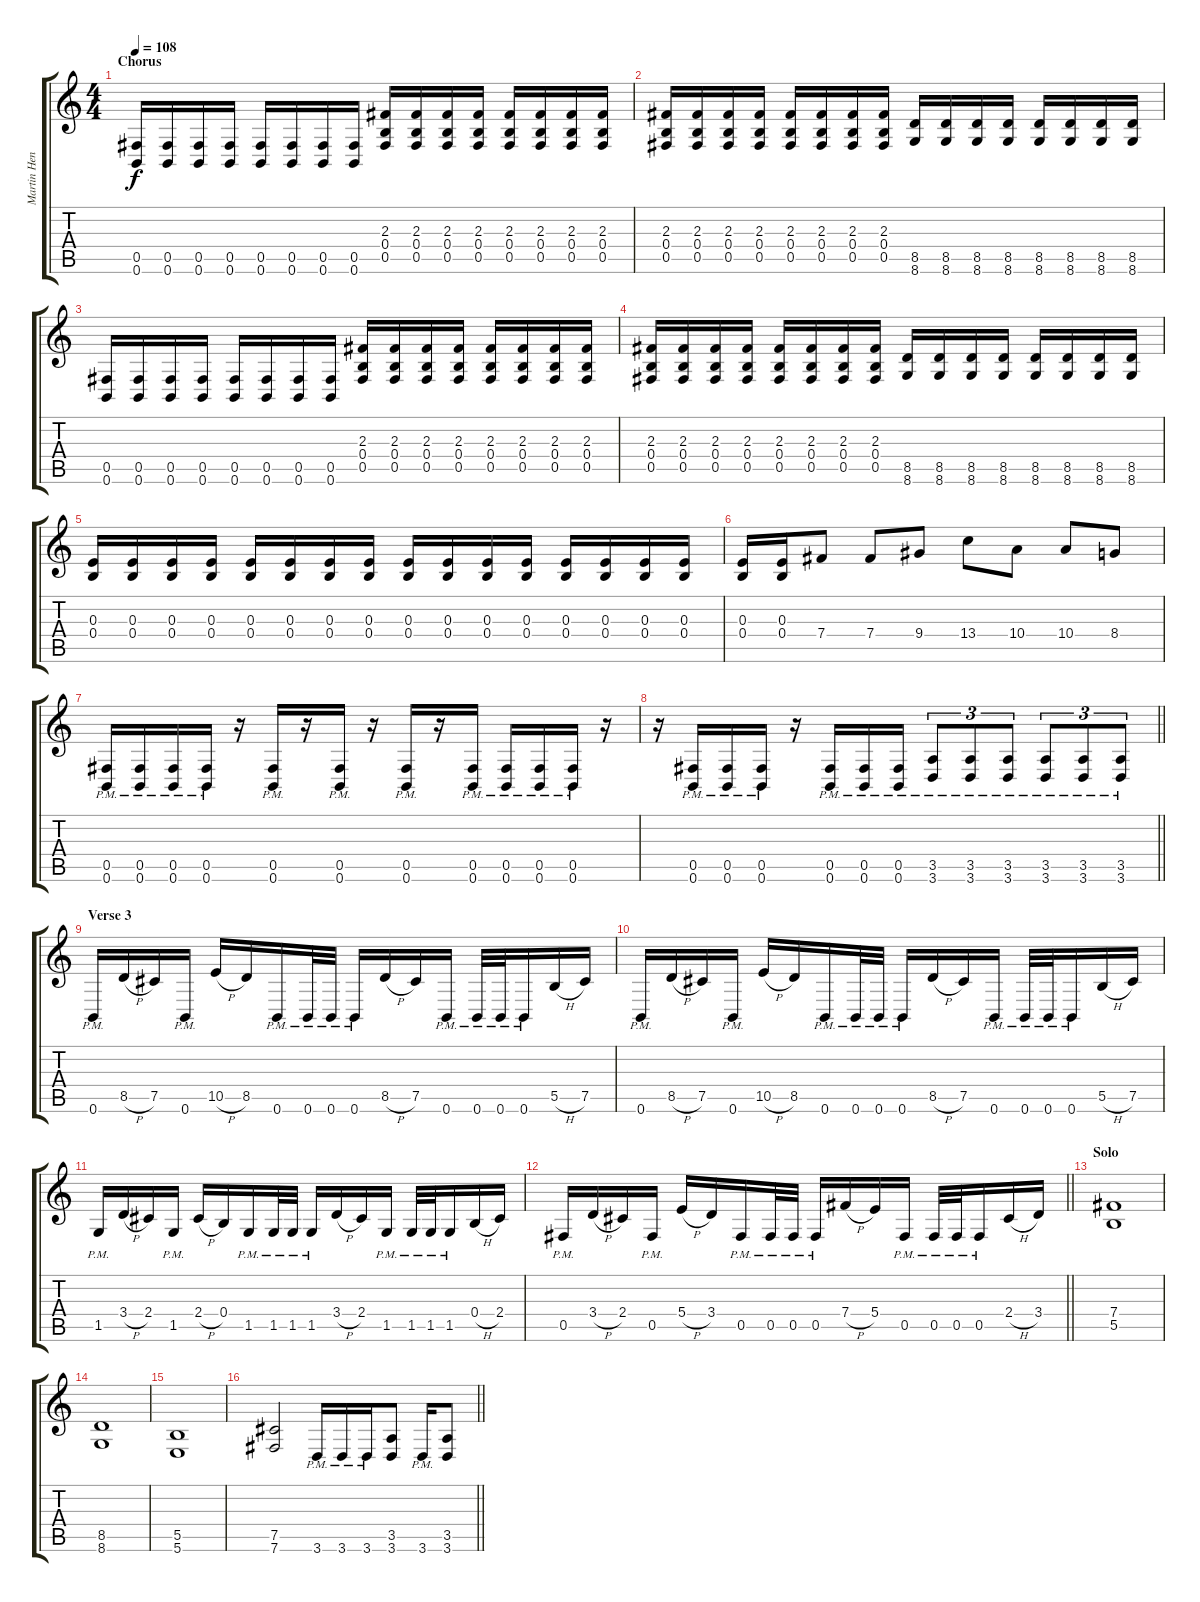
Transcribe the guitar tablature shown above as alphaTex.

\track ("Martin Henriksson" "Martin Hen") {instrument distortionguitar}
\staff {score tabs}
\tuning (Db4 Ab3 E3 B2 Gb2 B1) {hide}
\ts (4 4)
\section ("" "Chorus")
\tempo 108
\clef g2
\ks c
(0.5 0.6).16{dy f} (0.5 0.6).16 (0.5 0.6).16 (0.5 0.6).16 (0.5 0.6).16 (0.5 0.6).16 (0.5 0.6).16 (0.5 0.6).16 (2.3 0.4 0.5).16 (2.3 0.4 0.5).16 (2.3 0.4 0.5).16 (2.3 0.4 0.5).16 (2.3 0.4 0.5).16 (2.3 0.4 0.5).16 (2.3 0.4 0.5).16 (2.3 0.4 0.5).16 |
(2.3 0.4 0.5).16 (2.3 0.4 0.5).16 (2.3 0.4 0.5).16 (2.3 0.4 0.5).16 (2.3 0.4 0.5).16 (2.3 0.4 0.5).16 (2.3 0.4 0.5).16 (2.3 0.4 0.5).16 (8.5 8.6).16 (8.5 8.6).16 (8.5 8.6).16 (8.5 8.6).16 (8.5 8.6).16 (8.5 8.6).16 (8.5 8.6).16 (8.5 8.6).16 |
(0.5 0.6).16 (0.5 0.6).16 (0.5 0.6).16 (0.5 0.6).16 (0.5 0.6).16 (0.5 0.6).16 (0.5 0.6).16 (0.5 0.6).16 (2.3 0.4 0.5).16 (2.3 0.4 0.5).16 (2.3 0.4 0.5).16 (2.3 0.4 0.5).16 (2.3 0.4 0.5).16 (2.3 0.4 0.5).16 (2.3 0.4 0.5).16 (2.3 0.4 0.5).16 |
(2.3 0.4 0.5).16 (2.3 0.4 0.5).16 (2.3 0.4 0.5).16 (2.3 0.4 0.5).16 (2.3 0.4 0.5).16 (2.3 0.4 0.5).16 (2.3 0.4 0.5).16 (2.3 0.4 0.5).16 (8.5 8.6).16 (8.5 8.6).16 (8.5 8.6).16 (8.5 8.6).16 (8.5 8.6).16 (8.5 8.6).16 (8.5 8.6).16 (8.5 8.6).16 |
(0.3 0.4).16 (0.3 0.4).16 (0.3 0.4).16 (0.3 0.4).16 (0.3 0.4).16 (0.3 0.4).16 (0.3 0.4).16 (0.3 0.4).16 (0.3 0.4).16 (0.3 0.4).16 (0.3 0.4).16 (0.3 0.4).16 (0.3 0.4).16 (0.3 0.4).16 (0.3 0.4).16 (0.3 0.4).16 |
(0.3 0.4).16 (0.3 0.4).16 7.4.8 7.4.8 9.4.8 13.4.8 10.4.8 10.4.8 8.4.8 |
(0.5{pm} 0.6{pm}).16 (0.5{pm} 0.6{pm}).16 (0.5{pm} 0.6{pm}).16 (0.5{pm} 0.6{pm}).16 r.16 (0.5{pm} 0.6{pm}).16 r.16 (0.5{pm} 0.6{pm}).16 r.16 (0.5{pm} 0.6{pm}).16 r.16 (0.5{pm} 0.6{pm}).16 (0.5{pm} 0.6{pm}).16 (0.5{pm} 0.6{pm}).16 (0.5{pm} 0.6{pm}).16 r.16 |
\barLineRight lightlight
r.16 (0.5{pm} 0.6{pm}).16 (0.5{pm} 0.6{pm}).16 (0.5{pm} 0.6{pm}).16 r.16 (0.5{pm} 0.6{pm}).16 (0.5{pm} 0.6{pm}).16 (0.5{pm} 0.6{pm}).16 (3.5{pm} 3.6{pm}).8{tu (3 2)} (3.5{pm} 3.6{pm}).8{tu (3 2)} (3.5{pm} 3.6{pm}).8{tu (3 2)} (3.5{pm} 3.6{pm}).8{tu (3 2)} (3.5{pm} 3.6{pm}).8{tu (3 2)} (3.5{pm} 3.6{pm}).8{tu (3 2)} |
\section ("" "Verse 3")
0.6{pm}.16 8.5{h}.16 7.5.16 0.6{pm}.16 10.5{h}.16 8.5.16 0.6{pm}.16 0.6{pm}.32 0.6{pm}.32 0.6{pm}.16 8.5{h}.16 7.5.16 0.6{pm}.16 0.6{pm}.32 0.6{pm}.32 0.6{pm}.16 5.5{h}.16 7.5.16 |
0.6{pm}.16 8.5{h}.16 7.5.16 0.6{pm}.16 10.5{h}.16 8.5.16 0.6{pm}.16 0.6{pm}.32 0.6{pm}.32 0.6{pm}.16 8.5{h}.16 7.5.16 0.6{pm}.16 0.6{pm}.32 0.6{pm}.32 0.6{pm}.16 5.5{h}.16 7.5.16 |
1.5{pm}.16 3.4{h}.16 2.4.16 1.5{pm}.16 2.4{h}.16 0.4.16 1.5{pm}.16 1.5{pm}.32 1.5{pm}.32 1.5{pm}.16 3.4{h}.16 2.4.16 1.5{pm}.16 1.5{pm}.32 1.5{pm}.32 1.5{pm}.16 0.4{h}.16 2.4.16 |
\barLineRight lightlight
0.5{pm}.16 3.4{h}.16 2.4.16 0.5{pm}.16 5.4{h}.16 3.4.16 0.5{pm}.16 0.5{pm}.32 0.5{pm}.32 0.5{pm}.16 7.4{h}.16 5.4.16 0.5{pm}.16 0.5{pm}.32 0.5{pm}.32 0.5{pm}.16 2.4{h}.16 3.4.16 |
\section ("" "Solo")
(7.4 5.5).1 |
(8.5 8.6).1 |
(5.5 5.6).1 |
\barLineRight lightlight
(7.5 7.6).2 3.6{pm}.16 3.6{pm}.16 3.6{pm}.16 (3.5 3.6).8 3.6{pm}.16 (3.5 3.6).8
